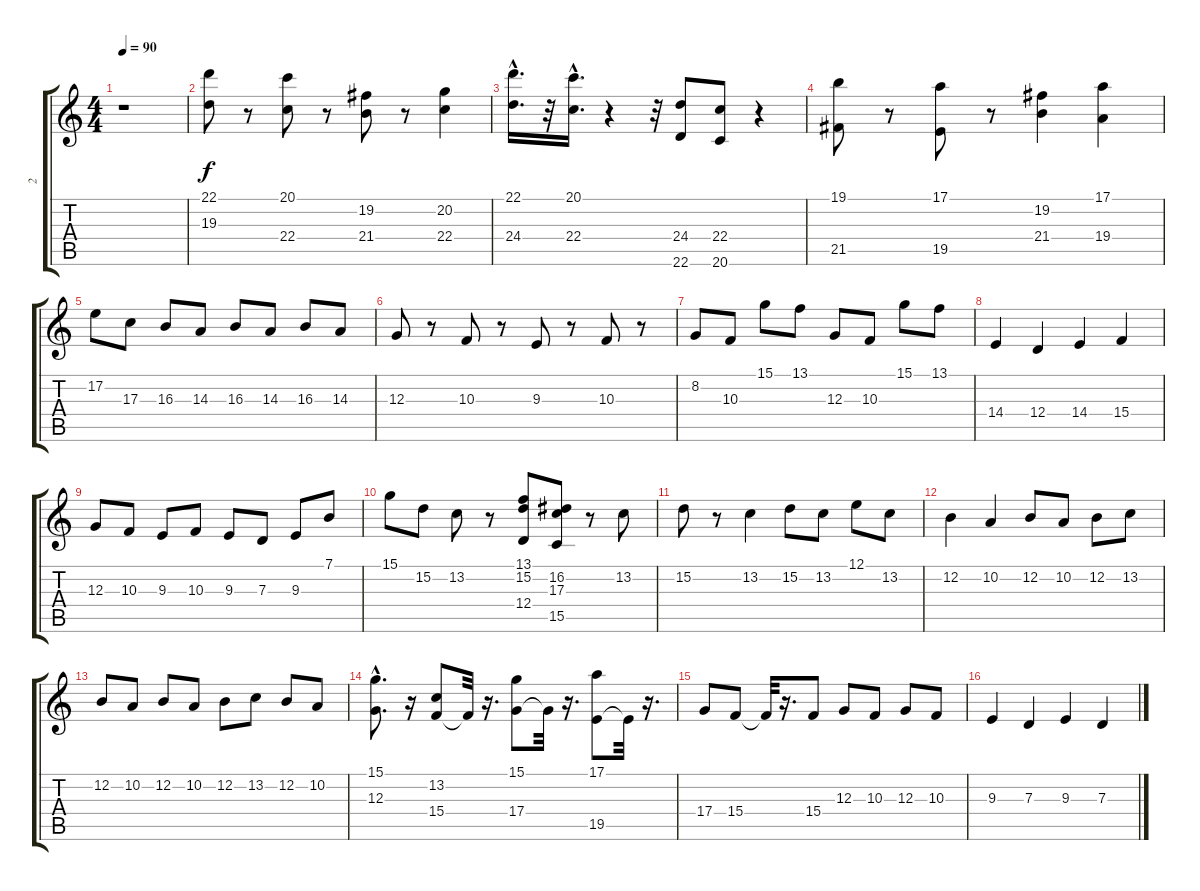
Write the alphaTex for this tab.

\track ("2          ION - 4 " "2         ") {instrument acousticgrandpiano}
\staff {score tabs}
\tuning (E4 B3 G3 D3 A2 E2) {hide}
\ts (4 4)
\tempo 90
\clef g2
\ks c
r.1{dy f instrument acousticgrandpiano} |
(22.1 19.3).8 r.8 (20.1 22.4).8 r.8 (19.2 21.4).8 r.8 (20.2 22.4).4 |
(22.1 24.4{hac}).16{d} r.32 (20.1 22.4{hac}).16{d} r.4 r.32 (24.4 22.6).8 (22.4 20.6).8 r.4 |
(19.1 21.5).8 r.8 (17.1 19.5).8 r.8 (19.2 21.4).4 (17.1 19.4).4 |
17.2.8 17.3.8 16.3.8 14.3.8 16.3.8 14.3.8 16.3.8 14.3.8 |
12.3.8 r.8 10.3.8 r.8 9.3.8 r.8 10.3.8 r.8 |
8.2.8 10.3.8 15.1.8 13.1.8 12.3.8 10.3.8 15.1.8 13.1.8 |
14.4.4 12.4.4 14.4.4 15.4.4 |
12.3.8 10.3.8 9.3.8 10.3.8 9.3.8 7.3.8 9.3.8 7.1.8 |
15.1.8 15.2.8 13.2.8 r.8 (13.1 15.2 12.4).8 (16.2 17.3 15.5).8 r.8 13.2.8 |
15.2.8 r.8 13.2.4 15.2.8 13.2.8 12.1.8 13.2.8 |
12.2.4 10.2.4 12.2.8 10.2.8 12.2.8 13.2.8 |
12.2.8 10.2.8 12.2.8 10.2.8 12.2.8 13.2.8 12.2.8 10.2.8 |
(15.1 12.3{hac}).8{d} r.16 (13.2 15.4).8 15.4{t}.32 r.16{d} (15.1 17.4).8 17.4{t}.32 r.16{d} (17.1 19.5).8 19.5{t}.32 r.16{d} |
17.4.8 15.4.8 15.4{t}.32 r.16{d} 15.4.8 12.3.8 10.3.8 12.3.8 10.3.8 |
9.3.4 7.3.4 9.3.4 7.3.4
